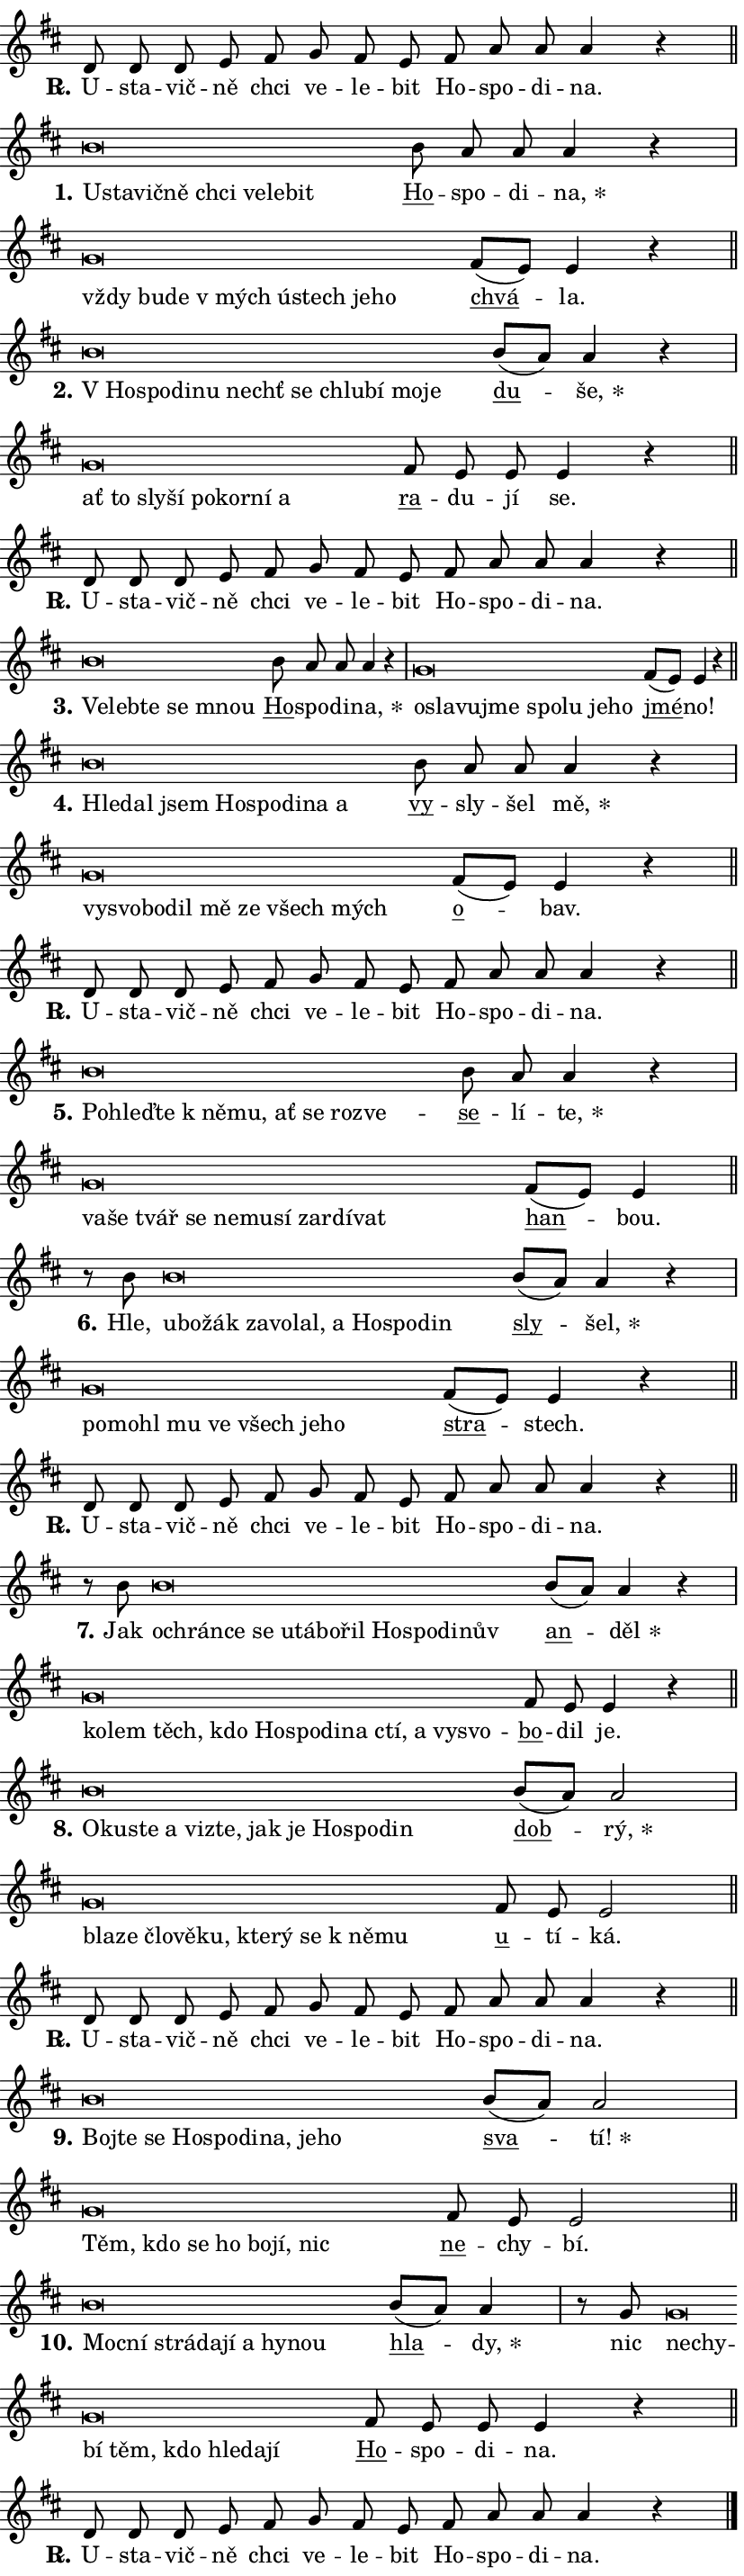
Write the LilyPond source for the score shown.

\version "2.24.0"
\header { tagline = "" }
\paper {
  indent = 0\cm
  top-margin = 0\cm
  right-margin = 0.13\cm % to fit lyric hyphens
  bottom-margin = 0\cm
  left-margin = 0\cm
  paper-width = 14\cm
  page-breaking = #ly:one-page-breaking
  system-system-spacing.basic-distance = #11
  score-system-spacing.basic-distance = #11
  ragged-last = ##f
}


%% Author: Thomas Morley
%% https://lists.gnu.org/archive/html/lilypond-user/2020-05/msg00002.html
#(define (line-position grob)
"Returns position of @var[grob} in current system:
   @code{'start}, if at first time-step
   @code{'end}, if at last time-step
   @code{'middle} otherwise
"
  (let* ((col (ly:item-get-column grob))
         (ln (ly:grob-object col 'left-neighbor))
         (rn (ly:grob-object col 'right-neighbor))
         (col-to-check-left (if (ly:grob? ln) ln col))
         (col-to-check-right (if (ly:grob? rn) rn col))
         (break-dir-left
           (and
             (ly:grob-property col-to-check-left 'non-musical #f)
             (ly:item-break-dir col-to-check-left)))
         (break-dir-right
           (and
             (ly:grob-property col-to-check-right 'non-musical #f)
             (ly:item-break-dir col-to-check-right))))
        (cond ((eqv? 1 break-dir-left) 'start)
              ((eqv? -1 break-dir-right) 'end)
              (else 'middle))))

#(define (tranparent-at-line-position vctor)
  (lambda (grob)
  "Relying on @code{line-position} select the relevant enry from @var{vctor}.
Used to determine transparency,"
    (case (line-position grob)
      ((end) (not (vector-ref vctor 0)))
      ((middle) (not (vector-ref vctor 1)))
      ((start) (not (vector-ref vctor 2))))))

noteHeadBreakVisibility =
#(define-music-function (break-visibility)(vector?)
"Makes @code{NoteHead}s transparent relying on @var{break-visibility}"
#{
  \override NoteHead.transparent =
    #(tranparent-at-line-position break-visibility)
#})

#(define delete-ledgers-for-transparent-note-heads
  (lambda (grob)
    "Reads whether a @code{NoteHead} is transparent.
If so this @code{NoteHead} is removed from @code{'note-heads} from
@var{grob}, which is supposed to be @code{LedgerLineSpanner}.
As a result ledgers are not printed for this @code{NoteHead}"
    (let* ((nhds-array (ly:grob-object grob 'note-heads))
           (nhds-list
             (if (ly:grob-array? nhds-array)
                 (ly:grob-array->list nhds-array)
                 '()))
           ;; Relies on the transparent-property being done before
           ;; Staff.LedgerLineSpanner.after-line-breaking is executed.
           ;; This is fragile ...
           (to-keep
             (remove
               (lambda (nhd)
                 (ly:grob-property nhd 'transparent #f))
               nhds-list)))
      ;; TODO find a better method to iterate over grob-arrays, similiar
      ;; to filter/remove etc for lists
      ;; For now rebuilt from scratch
      (set! (ly:grob-object grob 'note-heads)  '())
      (for-each
        (lambda (nhd)
          (ly:pointer-group-interface::add-grob grob 'note-heads nhd))
        to-keep))))

squashNotes = {
  \override NoteHead.X-extent = #'(-0.2 . 0.2)
  \override NoteHead.Y-extent = #'(-0.75 . 0)
  \override NoteHead.stencil =
    #(lambda (grob)
       (let ((pos (ly:grob-property grob 'staff-position)))
         (begin
           (if (< pos -7) (display "ERROR: Lower brevis then expected\n") (display ""))
           (if (<= pos -6) ly:text-interface::print ly:note-head::print))))
}
unSquashNotes = {
  \revert NoteHead.X-extent
  \revert NoteHead.Y-extent
  \revert NoteHead.stencil
}

hideNotes = \noteHeadBreakVisibility #begin-of-line-visible
unHideNotes = \noteHeadBreakVisibility #all-visible

% work-around for resetting accidentals
% https://lilypond.org/doc/v2.23/Documentation/notation/displaying-rhythms#unmetered-music
cadenzaMeasure = {
  \cadenzaOff
  \partial 1024 s1024
  \cadenzaOn
}

#(define-markup-command (accent layout props text) (markup?)
  "Underline accented syllable"
  (interpret-markup layout props
    #{\markup \override #'(offset . 4.3) \underline { #text }#}))

responsum = \markup \concat {
  "R" \hspace #-1.05 \path #0.1 #'((moveto 0 0.07) (lineto 0.9 0.8)) \hspace #0.05 "."
}

spaceSize = #0.6828661417322834 % exact space size for TeX Gyre Schola

\layout {
  \context {
    \Staff
    \remove "Time_signature_engraver"
    \override LedgerLineSpanner.after-line-breaking = #delete-ledgers-for-transparent-note-heads
  }
  \context {
    \Lyrics {
      \override LyricSpace.minimum-distance = \spaceSize
      \override LyricText.font-name = #"TeX Gyre Schola"
      \override LyricText.font-size = 1
      \override StanzaNumber.font-name = #"TeX Gyre Schola Bold"
      \override StanzaNumber.font-size = 1
    }
  }
  \context {
    \Score 
    \override NoteHead.text =
      #(lambda (grob) 
        (let ((pos (ly:grob-property grob 'staff-position)))
          #{\markup {
            \combine
              \halign #-0.55 \raise #(if (= pos -6) 0 0.5) \override #'(thickness . 2) \draw-line #'(3.2 . 0)
              \musicglyph "noteheads.sM1"
          }#}))
  }
}

% magnetic-lyrics.ily
%
%   written by
%     Jean Abou Samra <jean@abou-samra.fr>
%     Werner Lemberg <wl@gnu.org>
%
%   adapted by
%     Jiri Hon <jiri.hon@gmail.com>
%
% Version 2022-Apr-15

% https://www.mail-archive.com/lilypond-user@gnu.org/msg149350.html

#(define (Left_hyphen_pointer_engraver context)
   "Collect syllable-hyphen-syllable occurrences in lyrics and store
them in properties.  This engraver only looks to the left.  For
example, if the lyrics input is @code{foo -- bar}, it does the
following.

@itemize @bullet
@item
Set the @code{text} property of the @code{LyricHyphen} grob between
@q{foo} and @q{bar} to @code{foo}.

@item
Set the @code{left-hyphen} property of the @code{LyricText} grob with
text @q{foo} to the @code{LyricHyphen} grob between @q{foo} and
@q{bar}.
@end itemize

Use this auxiliary engraver in combination with the
@code{lyric-@/text::@/apply-@/magnetic-@/offset!} hook."
   (let ((hyphen #f)
         (text #f))
     (make-engraver
      (acknowledgers
       ((lyric-syllable-interface engraver grob source-engraver)
        (set! text grob)))
      (end-acknowledgers
       ((lyric-hyphen-interface engraver grob source-engraver)
        ;(when (not (grob::has-interface grob 'lyric-space-interface))
          (set! hyphen grob)));)
      ((stop-translation-timestep engraver)
       (when (and text hyphen)
         (ly:grob-set-object! text 'left-hyphen hyphen))
       (set! text #f)
       (set! hyphen #f)))))

#(define (lyric-text::apply-magnetic-offset! grob)
   "If the space between two syllables is less than the value in
property @code{LyricText@/.details@/.squash-threshold}, move the right
syllable to the left so that it gets concatenated with the left
syllable.

Use this function as a hook for
@code{LyricText@/.after-@/line-@/breaking} if the
@code{Left_@/hyphen_@/pointer_@/engraver} is active."
   (let ((hyphen (ly:grob-object grob 'left-hyphen #f)))
     (when hyphen
       (let ((left-text (ly:spanner-bound hyphen LEFT)))
         (when (grob::has-interface left-text 'lyric-syllable-interface)
           (let* ((common (ly:grob-common-refpoint grob left-text X))
                  (this-x-ext (ly:grob-extent grob common X))
                  (left-x-ext
                   (begin
                     ;; Trigger magnetism for left-text.
                     (ly:grob-property left-text 'after-line-breaking)
                     (ly:grob-extent left-text common X)))
                  ;; `delta` is the gap width between two syllables.
                  (delta (- (interval-start this-x-ext)
                            (interval-end left-x-ext)))
                  (details (ly:grob-property grob 'details))
                  (threshold (assoc-get 'squash-threshold details 0.2)))
             (when (< delta threshold)
               (let* (;; We have to manipulate the input text so that
                      ;; ligatures crossing syllable boundaries are not
                      ;; disabled.  For languages based on the Latin
                      ;; script this is essentially a beautification.
                      ;; However, for non-Western scripts it can be a
                      ;; necessity.
                      (lt (ly:grob-property left-text 'text))
                      (rt (ly:grob-property grob 'text))
                      (is-space (grob::has-interface hyphen 'lyric-space-interface))
                      (space (if is-space " " ""))
                      (extra-delta (if is-space spaceSize 0))
                      ;; Append new syllable.
                      (ltrt-space (if (and (string? lt) (string? rt))
                                (string-append lt space rt)
                                (make-concat-markup (list lt space rt))))
                      ;; Right-align `ltrt` to the right side.
                      (ltrt-space-markup (grob-interpret-markup
                               grob
                               (make-translate-markup
                                (cons (interval-length this-x-ext) 0)
                                (make-right-align-markup ltrt-space)))))
                 (begin
                   ;; Don't print `left-text`.
                   (ly:grob-set-property! left-text 'stencil #f)
                   ;; Set text and stencil (which holds all collected
                   ;; syllables so far) and shift it to the left.
                   (ly:grob-set-property! grob 'text ltrt-space)
                   (ly:grob-set-property! grob 'stencil ltrt-space-markup)
                   (ly:grob-translate-axis! grob (- (- delta extra-delta)) X))))))))))


#(define (lyric-hyphen::displace-bounds-first grob)
   ;; Make very sure this callback isn't triggered too early.
   (let ((left (ly:spanner-bound grob LEFT))
         (right (ly:spanner-bound grob RIGHT)))
     (ly:grob-property left 'after-line-breaking)
     (ly:grob-property right 'after-line-breaking)
     (ly:lyric-hyphen::print grob)))

squashThreshold = #0.4

\layout {
  \context {
    \Lyrics
    \consists #Left_hyphen_pointer_engraver
    \override LyricText.after-line-breaking =
      #lyric-text::apply-magnetic-offset!
    \override LyricHyphen.stencil = #lyric-hyphen::displace-bounds-first
    \override LyricText.details.squash-threshold = \squashThreshold
    \override LyricHyphen.minimum-distance = 0
    \override LyricHyphen.minimum-length = \squashThreshold
  }
}

squashText = \override LyricText.details.squash-threshold = 9999
unSquashText = \override LyricText.details.squash-threshold = \squashThreshold

leftText = \override LyricText.self-alignment-X = #LEFT
unLeftText = \revert LyricText.self-alignment-X

starOffset = #(lambda (grob) 
                (let ((x_offset (ly:self-alignment-interface::aligned-on-x-parent grob)))
                  (if (= x_offset 0) 0 (+ x_offset 1.2))))

star = #(define-music-function (syllable)(string?)
"Append star separator at the end of a syllable"
#{
  \once \override LyricText.X-offset = #starOffset
  \lyricmode { \markup {
    #syllable
    \override #'((font-name . "TeX Gyre Schola Bold")) \hspace #0.2 \lower #0.65 \larger "*"
  } }
#})

starAccent = #(define-music-function (syllable)(string?)
"Append star separator at the end of a syllable and make accent"
#{
  \once \override LyricText.X-offset = #starOffset
  \lyricmode { \markup {
    \accent #syllable
    \override #'((font-name . "TeX Gyre Schola Bold")) \hspace #0.2 \lower #0.65 \larger "*"
  } }
#})

breath = #(define-music-function (syllable)(string?)
"Append breathing indicator at the end of a syllable"
#{
  \lyricmode { \markup { #syllable "+" } }
#})

optionalBreath = #(define-music-function (syllable)(string?)
"Append optional breathing indicator at the end of a syllable"
#{
  \lyricmode { \markup { #syllable "(+)" } }
#})


\score {
    <<
        \new Voice = "melody" { \cadenzaOn \key d \major \relative { d'8 d d e fis \bar "" g fis e \bar "" fis a a a4 r \cadenzaMeasure \bar "||" \break } }
        \new Lyrics \lyricsto "melody" { \lyricmode { \set stanza = \responsum
U -- sta -- vič -- ně chci ve -- le -- bit Ho -- spo -- di -- na. } }
    >>
    \layout {}
}

\score {
    <<
        \new Voice = "melody" { \cadenzaOn \key d \major \relative { \squashNotes b'\breve*1/16 \hideNotes \breve*1/16 \bar "" \breve*1/16 \bar "" \breve*1/16 \bar "" \breve*1/16 \bar "" \breve*1/16 \bar "" \breve*1/16 \breve*1/16 \bar "" \unHideNotes \unSquashNotes \bar "" b8 a a a4 r \cadenzaMeasure \bar "|" \squashNotes g\breve*1/16 \hideNotes \breve*1/16 \bar "" \breve*1/16 \bar "" \breve*1/16 \bar "" \breve*1/16 \bar "" \breve*1/16 \bar "" \breve*1/16 \breve*1/16 \bar "" \unHideNotes \unSquashNotes \bar "" fis8[( e)] e4 r \cadenzaMeasure \bar "||" \break } }
        \new Lyrics \lyricsto "melody" { \lyricmode { \set stanza = "1."
\leftText U -- \squashText sta -- vič -- ně chci ve -- le -- bit \unLeftText \unSquashText \markup \accent Ho -- spo -- di -- \star na, \leftText vždy \squashText bu -- de "v mých" ú -- stech je -- ho \unLeftText \unSquashText \markup \accent chvá -- la. } }
    >>
    \layout {}
}

\score {
    <<
        \new Voice = "melody" { \cadenzaOn \key d \major \relative { \squashNotes b'\breve*1/16 \hideNotes \breve*1/16 \bar "" \breve*1/16 \bar "" \breve*1/16 \bar "" \breve*1/16 \bar "" \breve*1/16 \bar "" \breve*1/16 \bar "" \breve*1/16 \bar "" \breve*1/16 \breve*1/16 \bar "" \unHideNotes \unSquashNotes \bar "" b8[( a)] a4 r \cadenzaMeasure \bar "|" \squashNotes g\breve*1/16 \hideNotes \breve*1/16 \bar "" \breve*1/16 \bar "" \breve*1/16 \bar "" \breve*1/16 \bar "" \breve*1/16 \bar "" \breve*1/16 \breve*1/16 \bar "" \unHideNotes \unSquashNotes \bar "" fis8 e e e4 r \cadenzaMeasure \bar "||" \break } }
        \new Lyrics \lyricsto "melody" { \lyricmode { \set stanza = "2."
\leftText "V Ho" -- \squashText spo -- di -- nu nechť se chlu -- bí mo -- je \unLeftText \unSquashText \markup \accent du -- \star še, \leftText ať \squashText to sly -- ší po -- kor -- ní a \unLeftText \unSquashText \markup \accent ra -- du -- jí se. } }
    >>
    \layout {}
}

\score {
    <<
        \new Voice = "melody" { \cadenzaOn \key d \major \relative { d'8 d d e fis \bar "" g fis e \bar "" fis a a a4 r \cadenzaMeasure \bar "||" \break } }
        \new Lyrics \lyricsto "melody" { \lyricmode { \set stanza = \responsum
U -- sta -- vič -- ně chci ve -- le -- bit Ho -- spo -- di -- na. } }
    >>
    \layout {}
}

\score {
    <<
        \new Voice = "melody" { \cadenzaOn \key d \major \relative { \squashNotes b'\breve*1/16 \hideNotes \breve*1/16 \bar "" \breve*1/16 \bar "" \breve*1/16 \breve*1/16 \bar "" \unHideNotes \unSquashNotes \bar "" b8 a a a4 r \cadenzaMeasure \bar "|" \squashNotes g\breve*1/16 \hideNotes \breve*1/16 \bar "" \breve*1/16 \bar "" \breve*1/16 \bar "" \breve*1/16 \bar "" \breve*1/16 \bar "" \breve*1/16 \breve*1/16 \bar "" \unHideNotes \unSquashNotes \bar "" fis8[( e)] e4 r \cadenzaMeasure \bar "||" \break } }
        \new Lyrics \lyricsto "melody" { \lyricmode { \set stanza = "3."
\leftText Ve -- \squashText leb -- te se mnou \unLeftText \unSquashText \markup \accent Ho -- spo -- di -- \star na, \leftText o -- \squashText sla -- vu -- jme spo -- lu je -- ho \unLeftText \unSquashText \markup \accent jmé -- no! } }
    >>
    \layout {}
}

\score {
    <<
        \new Voice = "melody" { \cadenzaOn \key d \major \relative { \squashNotes b'\breve*1/16 \hideNotes \breve*1/16 \bar "" \breve*1/16 \bar "" \breve*1/16 \bar "" \breve*1/16 \bar "" \breve*1/16 \bar "" \breve*1/16 \breve*1/16 \bar "" \unHideNotes \unSquashNotes \bar "" b8 a a a4 r \cadenzaMeasure \bar "|" \squashNotes g\breve*1/16 \hideNotes \breve*1/16 \bar "" \breve*1/16 \bar "" \breve*1/16 \bar "" \breve*1/16 \bar "" \breve*1/16 \bar "" \breve*1/16 \breve*1/16 \bar "" \unHideNotes \unSquashNotes \bar "" fis8[( e)] e4 r \cadenzaMeasure \bar "||" \break } }
        \new Lyrics \lyricsto "melody" { \lyricmode { \set stanza = "4."
\leftText Hle -- \squashText dal jsem Ho -- spo -- di -- na a \unLeftText \unSquashText \markup \accent vy -- sly -- šel \star mě, \leftText vy -- \squashText svo -- bo -- dil mě ze všech mých \unLeftText \unSquashText \markup \accent o -- bav. } }
    >>
    \layout {}
}

\score {
    <<
        \new Voice = "melody" { \cadenzaOn \key d \major \relative { d'8 d d e fis \bar "" g fis e \bar "" fis a a a4 r \cadenzaMeasure \bar "||" \break } }
        \new Lyrics \lyricsto "melody" { \lyricmode { \set stanza = \responsum
U -- sta -- vič -- ně chci ve -- le -- bit Ho -- spo -- di -- na. } }
    >>
    \layout {}
}

\score {
    <<
        \new Voice = "melody" { \cadenzaOn \key d \major \relative { \squashNotes b'\breve*1/16 \hideNotes \breve*1/16 \bar "" \breve*1/16 \bar "" \breve*1/16 \bar "" \breve*1/16 \bar "" \breve*1/16 \bar "" \breve*1/16 \bar "" \breve*1/16 \breve*1/16 \bar "" \unHideNotes \unSquashNotes \bar "" b8 a a4 r \cadenzaMeasure \bar "|" \squashNotes g\breve*1/16 \hideNotes \breve*1/16 \bar "" \breve*1/16 \bar "" \breve*1/16 \bar "" \breve*1/16 \bar "" \breve*1/16 \bar "" \breve*1/16 \bar "" \breve*1/16 \bar "" \breve*1/16 \breve*1/16 \bar "" \unHideNotes \unSquashNotes \bar "" fis8[( e)] e4 \cadenzaMeasure \bar "||" \break } }
        \new Lyrics \lyricsto "melody" { \lyricmode { \set stanza = "5."
\leftText Po -- \squashText hleď -- te "k ně" -- mu, ať se roz -- ve -- \unLeftText \unSquashText \markup \accent se -- lí -- \star te, \leftText va -- \squashText še tvář se ne -- mu -- sí za -- rdí -- vat \unLeftText \unSquashText \markup \accent han -- bou. } }
    >>
    \layout {}
}

\score {
    <<
        \new Voice = "melody" { \cadenzaOn \key d \major \relative { r8 b'8 \squashNotes b\breve*1/16 \hideNotes \breve*1/16 \bar "" \breve*1/16 \bar "" \breve*1/16 \bar "" \breve*1/16 \bar "" \breve*1/16 \bar "" \breve*1/16 \bar "" \breve*1/16 \bar "" \breve*1/16 \breve*1/16 \bar "" \unHideNotes \unSquashNotes \bar "" b8[( a)] a4 r \cadenzaMeasure \bar "|" \squashNotes g\breve*1/16 \hideNotes \breve*1/16 \bar "" \breve*1/16 \bar "" \breve*1/16 \bar "" \breve*1/16 \bar "" \breve*1/16 \bar "" \breve*1/16 \breve*1/16 \bar "" \unHideNotes \unSquashNotes \bar "" fis8[( e)] e4 r \cadenzaMeasure \bar "||" \break } }
        \new Lyrics \lyricsto "melody" { \lyricmode { \set stanza = "6."
Hle, \leftText u -- \squashText bo -- žák za -- vo -- lal, a Ho -- spo -- din \unLeftText \unSquashText \markup \accent sly -- \star šel, \leftText po -- \squashText mo -- hl mu ve všech je -- ho \unLeftText \unSquashText \markup \accent stra -- stech. } }
    >>
    \layout {}
}

\score {
    <<
        \new Voice = "melody" { \cadenzaOn \key d \major \relative { d'8 d d e fis \bar "" g fis e \bar "" fis a a a4 r \cadenzaMeasure \bar "||" \break } }
        \new Lyrics \lyricsto "melody" { \lyricmode { \set stanza = \responsum
U -- sta -- vič -- ně chci ve -- le -- bit Ho -- spo -- di -- na. } }
    >>
    \layout {}
}

\score {
    <<
        \new Voice = "melody" { \cadenzaOn \key d \major \relative { r8 b'8 \squashNotes b\breve*1/16 \hideNotes \breve*1/16 \bar "" \breve*1/16 \bar "" \breve*1/16 \bar "" \breve*1/16 \bar "" \breve*1/16 \bar "" \breve*1/16 \bar "" \breve*1/16 \bar "" \breve*1/16 \bar "" \breve*1/16 \bar "" \breve*1/16 \breve*1/16 \bar "" \unHideNotes \unSquashNotes \bar "" b8[( a)] a4 r \cadenzaMeasure \bar "|" \squashNotes g\breve*1/16 \hideNotes \breve*1/16 \bar "" \breve*1/16 \bar "" \breve*1/16 \bar "" \breve*1/16 \bar "" \breve*1/16 \bar "" \breve*1/16 \bar "" \breve*1/16 \bar "" \breve*1/16 \bar "" \breve*1/16 \bar "" \breve*1/16 \breve*1/16 \bar "" \unHideNotes \unSquashNotes \bar "" fis8 e e4 r \cadenzaMeasure \bar "||" \break } }
        \new Lyrics \lyricsto "melody" { \lyricmode { \set stanza = "7."
Jak \leftText o -- \squashText chrán -- ce se u -- tá -- bo -- řil Ho -- spo -- di -- nův \unLeftText \unSquashText \markup \accent an -- \star děl \leftText ko -- \squashText lem těch, kdo Ho -- spo -- di -- na ctí, a vy -- svo -- \unLeftText \unSquashText \markup \accent bo -- dil je. } }
    >>
    \layout {}
}

\score {
    <<
        \new Voice = "melody" { \cadenzaOn \key d \major \relative { \squashNotes b'\breve*1/16 \hideNotes \breve*1/16 \bar "" \breve*1/16 \bar "" \breve*1/16 \bar "" \breve*1/16 \bar "" \breve*1/16 \bar "" \breve*1/16 \bar "" \breve*1/16 \bar "" \breve*1/16 \bar "" \breve*1/16 \breve*1/16 \bar "" \unHideNotes \unSquashNotes \bar "" b8[( a)] a2 \cadenzaMeasure \bar "|" \squashNotes g\breve*1/16 \hideNotes \breve*1/16 \bar "" \breve*1/16 \bar "" \breve*1/16 \bar "" \breve*1/16 \bar "" \breve*1/16 \bar "" \breve*1/16 \bar "" \breve*1/16 \bar "" \breve*1/16 \breve*1/16 \bar "" \unHideNotes \unSquashNotes \bar "" fis8 e e2 \cadenzaMeasure \bar "||" \break } }
        \new Lyrics \lyricsto "melody" { \lyricmode { \set stanza = "8."
\leftText O -- \squashText ku -- ste a vi -- zte, jak je Ho -- spo -- din \unLeftText \unSquashText \markup \accent dob -- \star rý, \leftText bla -- \squashText ze člo -- vě -- ku, kte -- rý se "k ně" -- mu \unLeftText \unSquashText \markup \accent u -- tí -- ká. } }
    >>
    \layout {}
}

\score {
    <<
        \new Voice = "melody" { \cadenzaOn \key d \major \relative { d'8 d d e fis \bar "" g fis e \bar "" fis a a a4 r \cadenzaMeasure \bar "||" \break } }
        \new Lyrics \lyricsto "melody" { \lyricmode { \set stanza = \responsum
U -- sta -- vič -- ně chci ve -- le -- bit Ho -- spo -- di -- na. } }
    >>
    \layout {}
}

\score {
    <<
        \new Voice = "melody" { \cadenzaOn \key d \major \relative { \squashNotes b'\breve*1/16 \hideNotes \breve*1/16 \bar "" \breve*1/16 \bar "" \breve*1/16 \bar "" \breve*1/16 \bar "" \breve*1/16 \bar "" \breve*1/16 \bar "" \breve*1/16 \breve*1/16 \bar "" \unHideNotes \unSquashNotes \bar "" b8[( a)] a2 \cadenzaMeasure \bar "|" \squashNotes g\breve*1/16 \hideNotes \breve*1/16 \bar "" \breve*1/16 \bar "" \breve*1/16 \bar "" \breve*1/16 \bar "" \breve*1/16 \breve*1/16 \bar "" \unHideNotes \unSquashNotes \bar "" fis8 e e2 \cadenzaMeasure \bar "||" \break } }
        \new Lyrics \lyricsto "melody" { \lyricmode { \set stanza = "9."
\leftText Boj -- \squashText te se Ho -- spo -- di -- na, je -- ho \unLeftText \unSquashText \markup \accent sva -- \star tí! \leftText Těm, \squashText kdo se ho bo -- jí, nic \unLeftText \unSquashText \markup \accent ne -- chy -- bí. } }
    >>
    \layout {}
}

\score {
    <<
        \new Voice = "melody" { \cadenzaOn \key d \major \relative { \squashNotes b'\breve*1/16 \hideNotes \breve*1/16 \bar "" \breve*1/16 \bar "" \breve*1/16 \bar "" \breve*1/16 \bar "" \breve*1/16 \bar "" \breve*1/16 \breve*1/16 \bar "" \unHideNotes \unSquashNotes \bar "" b8[( a)] a4 \cadenzaMeasure \bar "|" r8 g8 \squashNotes g\breve*1/16 \hideNotes \breve*1/16 \bar "" \breve*1/16 \bar "" \breve*1/16 \bar "" \breve*1/16 \bar "" \breve*1/16 \bar "" \breve*1/16 \breve*1/16 \bar "" \unHideNotes \unSquashNotes \bar "" fis8 e e e4 r \cadenzaMeasure \bar "||" \break } }
        \new Lyrics \lyricsto "melody" { \lyricmode { \set stanza = "10."
\leftText Moc -- \squashText ní strá -- da -- jí a hy -- nou \unLeftText \unSquashText \markup \accent hla -- \star dy, nic \leftText ne -- \squashText chy -- bí těm, kdo hle -- da -- jí \unLeftText \unSquashText \markup \accent Ho -- spo -- di -- na. } }
    >>
    \layout {}
}

\score {
    <<
        \new Voice = "melody" { \cadenzaOn \key d \major \relative { d'8 d d e fis \bar "" g fis e \bar "" fis a a a4 r \cadenzaMeasure \bar "||" \break } \bar "|." }
        \new Lyrics \lyricsto "melody" { \lyricmode { \set stanza = \responsum
U -- sta -- vič -- ně chci ve -- le -- bit Ho -- spo -- di -- na. } }
    >>
    \layout {}
}
